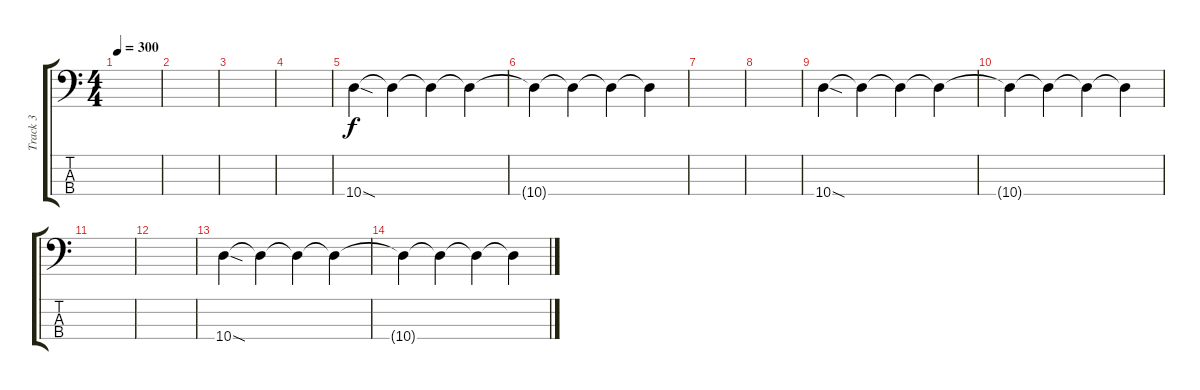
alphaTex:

\track ("Track 3" "Track 3") {instrument electricbassfinger}
\staff {score tabs}
\tuning (G2 D2 A1 E1) {hide}
\ts (4 4)
\tempo 300
\clef f4
\ks c
|
|
|
|
10.4{sod}.4 10.4{t}.4 10.4{t}.4 10.4{t}.4 |
10.4{t}.4 10.4{t}.4 10.4{t}.4 10.4{t}.4 |
|
|
10.4{sod}.4 10.4{t}.4 10.4{t}.4 10.4{t}.4 |
10.4{t}.4 10.4{t}.4 10.4{t}.4 10.4{t}.4 |
|
|
10.4{sod}.4 10.4{t}.4 10.4{t}.4 10.4{t}.4 |
10.4{t}.4 10.4{t}.4 10.4{t}.4 10.4{t}.4
